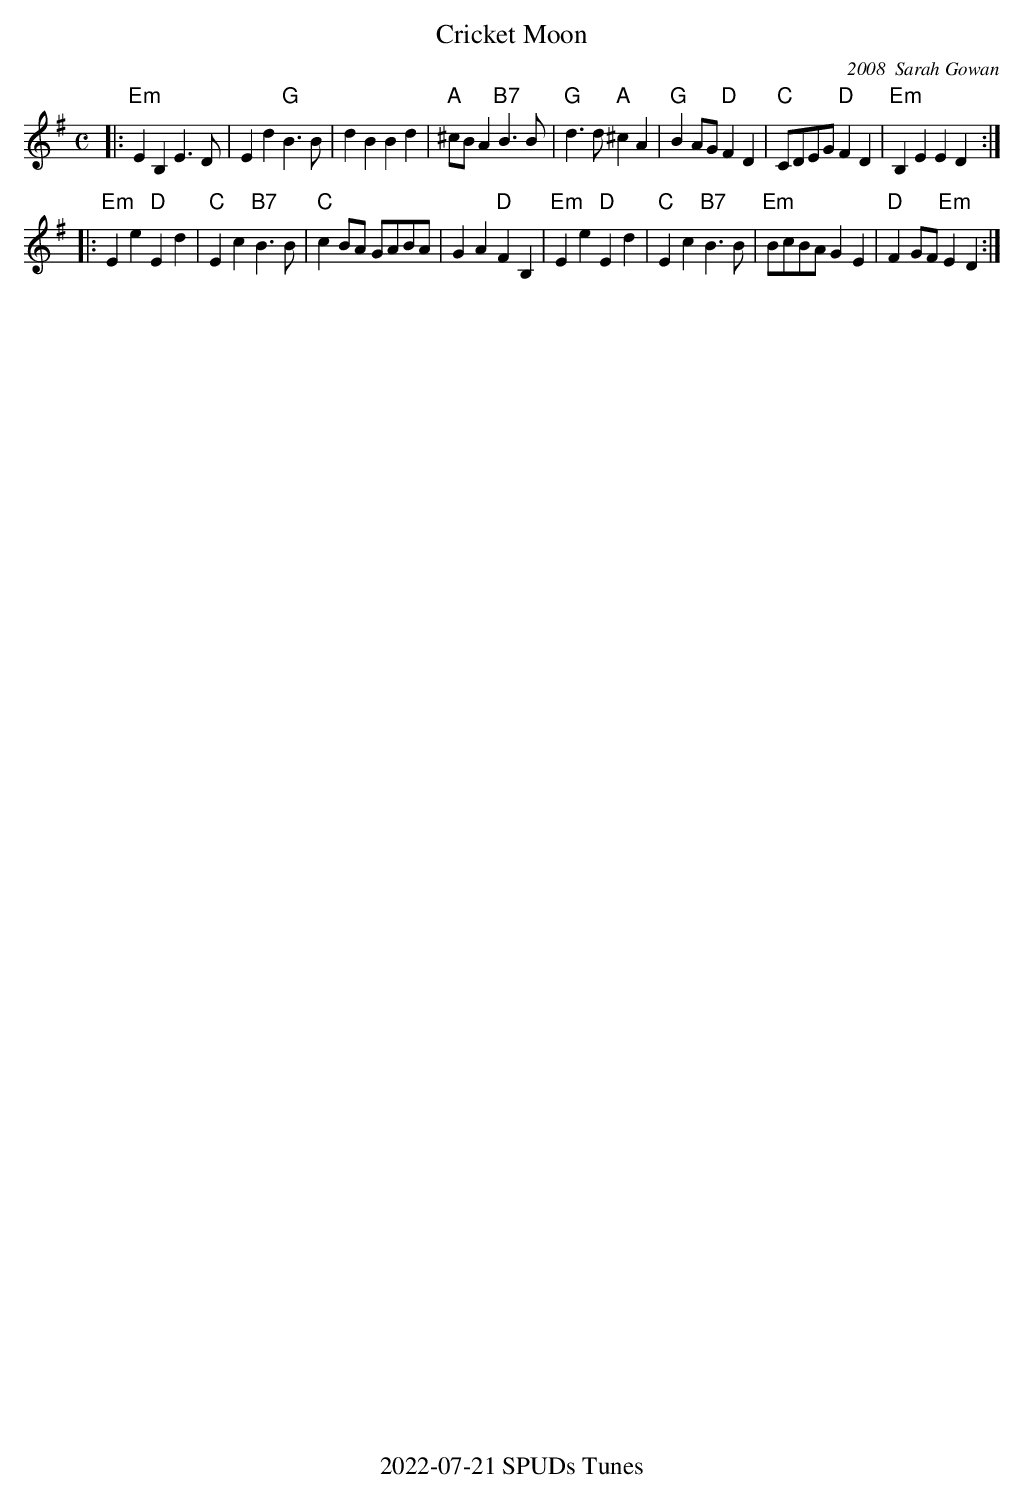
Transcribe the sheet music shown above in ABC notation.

X:1
T:Cricket Moon
C:2008  Sarah Gowan
M:C
L:1/4
K:Em
|:"Em"EB,E>D|Ed"G"B>B|dBBd|"A"^c/B/A"B7"B>B|\
"G"d>d"A"^cA|"G"BA/G/ "D"F D|"C"C/D/E/G/ "D"FD|"Em"B,EED:|
|:"Em"Ee "D"Ed|"C"Ec "B7"B>B|"C"cB/A/ G/A/B/A/|GA "D"FB,|\
"Em"Ee "D"Ed|"C"Ec "B7"B>B|"Em"B/c/B/A/ GE|"D"FG/F/ "Em"ED:|
